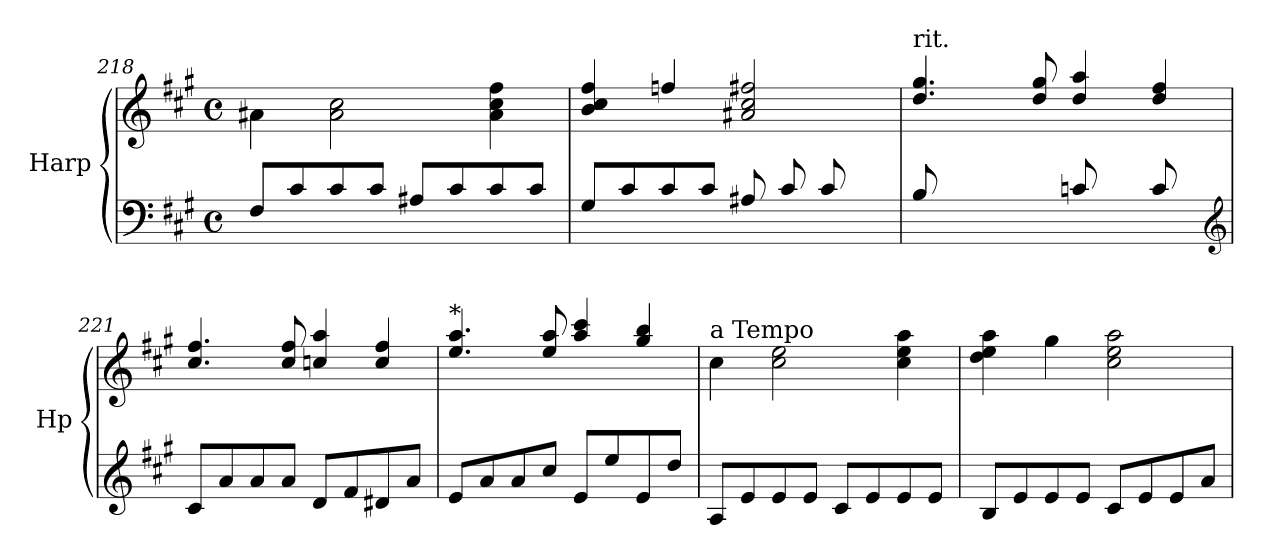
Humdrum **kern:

**kern	**kern
*part1	*part1
*staff2	*staff1
*I"Harp	*
*I'Hp	*
!!LO:PB:g=z
*clefF4	*clefG2
*k[f#c#g#]	*k[f#c#g#]
*A:	*A:
*M4/4	*M4/4
*met(c)	*met(c)
=218	=218
8F#/L	4a#X\
8c#/	.
8c#/	2a#\ 2cc#\
8c#/J	.
8A#X/L	.
8c#/	.
8c#/	4a#\ 4cc#\ 4ff#\
8c#/J	.
!!LO:PB:g=z
=219	=219
*	*^
8G#/L	4b/ 4cc#/ 4ff#/	2..ryy
8c#/	.	.
8c#/	4ffn/	.
8c#/J	.	.
8A#X/L	2a#X/ 2cc#/ 2ff#X/	.
8c#/	.	.
8c#/	.	.
8ryy	.	8f#\J
=220	=220	=220
!	!LO:TX:a:t=rit.	!
8B/L	4.dd/ 4.gg#/	8ryy
4.ryy	.	8f#\
.	.	8f#\
.	8dd/ 8gg#/	8f#\J
8cn/L	4dd/ 4aa/	8ryy
8ryy	.	8f#\
8c/	4dd/ 4ff#/	8ryy
8ryy	.	8f#\J
*	*v	*v
*clefG2	*
=221	=221
*	*^
!	!LO:TX:a:t=*	!
*	*v	*v
8c#/L	4.cc#/ 4.ff#/
8a/	.
8a/	.
8a/J	8cc#/ 8ff#/
8d/L	4ccn/ 4aa/
8f#/	.
8d#X/	4cc/ 4ff#/
8a/J	.
!!LO:PB:g=z
=222	=222
!	!LO:TX:a:t=*
8e/L	4.ee/ 4.aa/
8a/	.
8a/	.
8cc#/J	8ee/ 8aa/
8e/L	4aa/ 4ccc#/
8ee/	.
8e/	4gg#/ 4bb/
8dd/J	.
=223	=223
!	!LO:TX:a:t=a Tempo
8A/L	4cc#\
8e/	.
8e/	2cc#\ 2ee\
8e/J	.
8c#/L	.
8e/	.
8e/	4cc#\ 4ee\ 4aa\
8e/J	.
!!LO:PB:g=z
=224	=224
8B/L	4dd\ 4ee\ 4aa\
8e/	.
8e/	4gg#\
8e/J	.
8c#/L	2cc#\ 2ee\ 2aa\
8e/	.
8e/	.
8a/J	.
=	=
*-	*-
